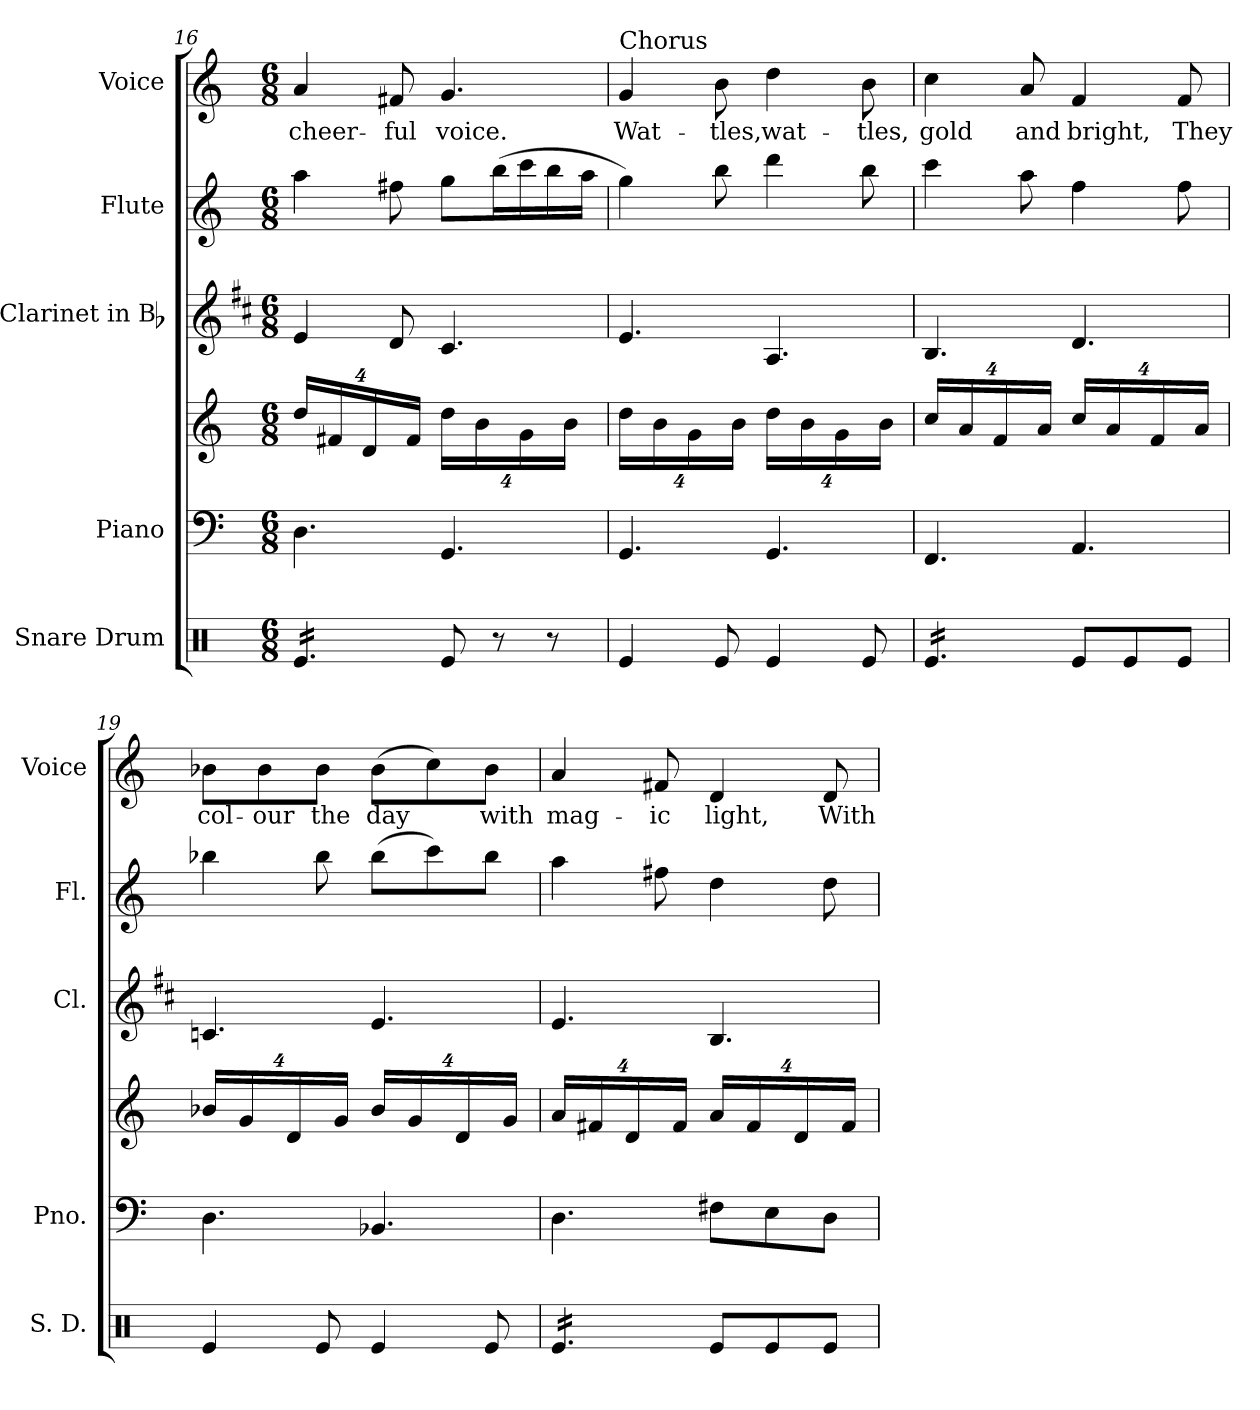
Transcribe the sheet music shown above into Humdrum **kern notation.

**kern	**kern	**kern	**kern	**kern	**kern	**text
*part5	*part4	*part4	*part3	*part2	*part1	*part1
*staff6	*staff5	*staff4	*staff3	*staff2	*staff1	*staff1
*I"Snare Drum	*I"Piano	*	*I"Clarinet in Bb	*I"Flute	*I"Voice	*
*I'S. D.	*I'Pno.	*	*I'Cl.	*I'Fl.	*I'Voice	*
*clefX	*clefF4	*clefG2	*clefG2	*clefG2	*clefG2	*
*	*	*	*ITrd1c2	*	*	*
*k[]	*k[]	*k[]	*k[]	*k[]	*k[]	*
*C:	*C:	*C:	*C:	*C:	*C:	*
*M6/8	*M6/8	*M6/8	*M6/8	*M6/8	*M6/8	*
*	*	*Xbrackettup	*	*	*	*
=16	=16	=16	=16	=16	=16	=16
!	!	!	!	!	!	!LO:LY:b:color=#000000
*tremolo	*	*	*	*	*	*
16Rei/LL	4.Di\	32%3ddi/LL	4di/	4aai\	4ai/	cheer-
16Rei/	.	.	.	.	.	.
.	.	32%3f#Xi/	.	.	.	.
16Rei/	.	.	.	.	.	.
16Rei/	.	32%3di/	.	.	.	.
!	!	!	!	!	!	!LO:LY:b:color=#000000
16Rei/	.	.	8ci/	8ff#Xi\	8f#Xi/	-ful
.	.	32%3f#i/JJ	.	.	.	.
16Rei/JJ	.	.	.	.	.	.
*Xtremolo	*	*	*	*	*	*
!	!	!	!	!	!	!LO:LY:b:color=#000000
8Rei/	4.GGi/	32%3ddi\LL	4.Bi/	8ggi\L	4.gi/	voice.
.	.	32%3bi\	.	.	.	.
8r	.	.	.	(16bbi\L	.	.
.	.	32%3gi\	.	16ccci\	.	.
8r	.	.	.	16bbi\	.	.
.	.	32%3bi\JJ	.	.	.	.
.	.	.	.	16aai\JJ	.	.
=17	=17	=17	=17	=17	=17	=17
!	!	!	!	!	!LO:TX:a:t=Chorus	!
!	!	!	!	!	!	!LO:LY:b:color=#000000
4Rei/	4.GGi/	32%3ddi\LL	4.di/	4ggi\)	4gi/	Wat-
.	.	32%3bi\	.	.	.	.
.	.	32%3gi\	.	.	.	.
!	!	!	!	!	!	!LO:LY:b:color=#000000
8Rei/	.	.	.	8bbi\	8bi\	-tles,
.	.	32%3bi\JJ	.	.	.	.
!	!	!	!	!	!	!LO:LY:b:color=#000000
4Rei/	4.GGi/	32%3ddi\LL	4.Gi/	4dddi\	4ddi\	wat-
.	.	32%3bi\	.	.	.	.
.	.	32%3gi\	.	.	.	.
!	!	!	!	!	!	!LO:LY:b:color=#000000
8Rei/	.	.	.	8bbi\	8bi\	-tles,
.	.	32%3bi\JJ	.	.	.	.
=18	=18	=18	=18	=18	=18	=18
!	!	!	!	!	!	!LO:LY:b:color=#000000
*tremolo	*	*	*	*	*	*
16Rei/LL	4.FFi/	32%3cci/LL	4.Ai/	4ccci\	4cci\	gold
16Rei/	.	.	.	.	.	.
.	.	32%3ai/	.	.	.	.
16Rei/	.	.	.	.	.	.
16Rei/	.	32%3fi/	.	.	.	.
!	!	!	!	!	!	!LO:LY:b:color=#000000
16Rei/	.	.	.	8aai\	8ai/	and
.	.	32%3ai/JJ	.	.	.	.
16Rei/JJ	.	.	.	.	.	.
*Xtremolo	*	*	*	*	*	*
!	!	!	!	!	!	!LO:LY:b:color=#000000
8Rei/L	4.AAi/	32%3cci/LL	4.ci/	4ffi\	4fi/	bright,
.	.	32%3ai/	.	.	.	.
8Rei/	.	.	.	.	.	.
.	.	32%3fi/	.	.	.	.
!	!	!	!	!	!	!LO:LY:b:color=#000000
8Rei/J	.	.	.	8ffi\	8fi/	They
.	.	32%3ai/JJ	.	.	.	.
=19	=19	=19	=19	=19	=19	=19
!	!	!	!	!	!	!LO:LY:b:color=#000000
4Rei/	4.Di\	32%3b-Xi/LL	4.B-Xi/	4bb-Xi\	8b-Xi\L	col-
.	.	32%3gi/	.	.	.	.
!	!	!	!	!	!	!LO:LY:b:color=#000000
.	.	.	.	.	8b-i\	-our
.	.	32%3di/	.	.	.	.
!	!	!	!	!	!	!LO:LY:b:color=#000000
8Rei/	.	.	.	8bb-i\	8b-i\J	the
.	.	32%3gi/JJ	.	.	.	.
!	!	!	!	!	!	!LO:LY:b:color=#000000
4Rei/	4.BB-Xi/	32%3b-i/LL	4.di/	(8bb-i\L	(8b-i\L	day
.	.	32%3gi/	.	.	.	.
.	.	.	.	8ccci\)	8cci\)	.
.	.	32%3di/	.	.	.	.
!	!	!	!	!	!	!LO:LY:b:color=#000000
8Rei/	.	.	.	8bb-i\J	8b-i\J	with
.	.	32%3gi/JJ	.	.	.	.
!!LO:PB:g=z
=20	=20	=20	=20	=20	=20	=20
!	!	!	!	!	!	!LO:LY:b:color=#000000
*tremolo	*	*	*	*	*	*
16Rei/LL	4.Di\	32%3ai/LL	4.di/	4aai\	4ai/	mag-
16Rei/	.	.	.	.	.	.
.	.	32%3f#Xi/	.	.	.	.
16Rei/	.	.	.	.	.	.
16Rei/	.	32%3di/	.	.	.	.
!	!	!	!	!	!	!LO:LY:b:color=#000000
16Rei/	.	.	.	8ff#Xi\	8f#Xi/	-ic
.	.	32%3f#i/JJ	.	.	.	.
16Rei/JJ	.	.	.	.	.	.
*Xtremolo	*	*	*	*	*	*
!	!	!	!	!	!	!LO:LY:b:color=#000000
8Rei/L	8F#Xi\L	32%3ai/LL	4.Ai/	4ddi\	4di/	light,
.	.	32%3f#i/	.	.	.	.
8Rei/	8Ei\	.	.	.	.	.
.	.	32%3di/	.	.	.	.
!	!	!	!	!	!	!LO:LY:b:color=#000000
8Rei/J	8Di\J	.	.	8ddi\	8di/	With
.	.	32%3f#i/JJ	.	.	.	.
=	=	=	=	=	=	=
*-	*-	*-	*-	*-	*-	*-
